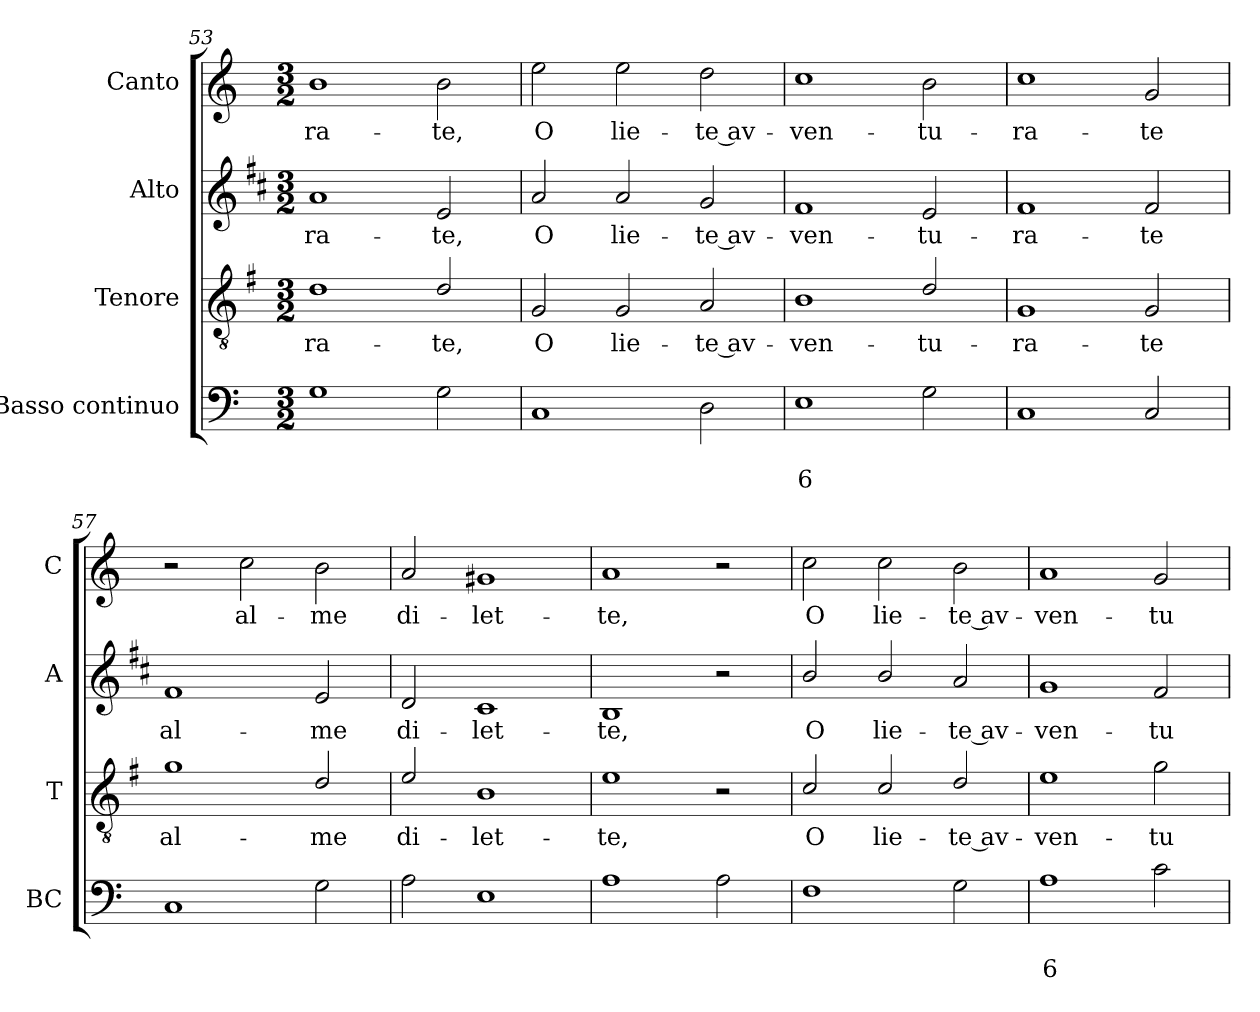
**kern	**text	**text	**kern	**text	**kern	**text	**kern	**text
*part4	*part4	*part4	*part3	*part3	*part2	*part2	*part1	*part1
*staff4	*staff4	*staff4	*staff3	*staff3	*staff2	*staff2	*staff1	*staff1
*I"Basso continuo	*	*	*I"Tenore	*	*I"Alto	*	*I"Canto	*
*I'BC	*	*	*I'T	*	*I'A	*	*I'C	*
*clefF4	*	*	*clefGv2	*	*clefG2	*	*clefG2	*
*	*	*	*ITrd4c7	*	*ITrd1c2	*	*	*
*k[]	*	*	*k[]	*	*k[]	*	*k[]	*
*C:	*	*	*C:	*	*C:	*	*C:	*
*M3/2	*	*	*M3/2	*	*M3/2	*	*M3/2	*
=53	=53	=53	=53	=53	=53	=53	=53	=53
!	!	!	!	!LO:LY:b	!	!LO:LY:b	!	!LO:LY:b
1G	.	.	1G	-ra-	1g	-ra-	1b	-ra-
!	!	!	!	!LO:LY:b	!	!LO:LY:b	!	!LO:LY:b
2G\	.	.	2G/	-te,	2d/	-te,	2b\	-te,
=54	=54	=54	=54	=54	=54	=54	=54	=54
!	!	!	!	!LO:LY:b	!	!LO:LY:b	!	!LO:LY:b
1C	.	.	2C/	O	2g/	O	2ee\	O
!	!	!	!	!LO:LY:b	!	!LO:LY:b	!	!LO:LY:b
.	.	.	2C/	lie-	2g/	lie-	2ee\	lie-
!	!	!	!	!LO:LY:b	!	!LO:LY:b	!	!LO:LY:b
2D\	.	.	2D/	-te av-	2f/	-te av-	2dd\	-te av-
=55	=55	=55	=55	=55	=55	=55	=55	=55
!	!	!LO:LY:b	!	!LO:LY:b	!	!LO:LY:b	!	!LO:LY:b
1E	.	6	1E	-ven-	1e	-ven-	1cc	-ven-
!	!	!	!	!LO:LY:b	!	!LO:LY:b	!	!LO:LY:b
2G\	.	.	2G/	-tu-	2d/	-tu-	2b\	-tu-
=56	=56	=56	=56	=56	=56	=56	=56	=56
!	!	!	!	!LO:LY:b	!	!LO:LY:b	!	!LO:LY:b
1C	.	.	1C	-ra-	1e	-ra-	1cc	-ra-
!	!	!	!	!LO:LY:b	!	!LO:LY:b	!	!LO:LY:b
2C/	.	.	2C/	-te	2e/	-te	2g/	-te
=57	=57	=57	=57	=57	=57	=57	=57	=57
!	!	!	!	!LO:LY:b	!	!LO:LY:b	!	!
1C	.	.	1c	al-	1e	al-	2r	.
!	!	!	!	!	!	!	!	!LO:LY:b
.	.	.	.	.	.	.	2cc\	al-
!	!	!	!	!LO:LY:b	!	!LO:LY:b	!	!LO:LY:b
2G\	.	.	2G/	-me	2d/	-me	2b\	-me
!!LO:LB:g=z
=58	=58	=58	=58	=58	=58	=58	=58	=58
!	!	!	!	!LO:LY:b	!	!LO:LY:b	!	!LO:LY:b
2A\	.	.	2A/	di-	2c/	di-	2a/	di-
!	!	!	!	!LO:LY:b	!	!LO:LY:b	!	!LO:LY:b
1E	.	.	1E	-let-	1B	-let-	1g#X	-let-
=59	=59	=59	=59	=59	=59	=59	=59	=59
!	!	!	!	!LO:LY:b	!	!LO:LY:b	!	!LO:LY:b
1A	.	.	1A	-te,	1A	-te,	1a	-te,
2A\	.	.	2r	.	2r	.	2r	.
=60	=60	=60	=60	=60	=60	=60	=60	=60
!	!	!	!	!LO:LY:b	!	!LO:LY:b	!	!LO:LY:b
1F	.	.	2F/	O	2a/	O	2cc\	O
!	!	!	!	!LO:LY:b	!	!LO:LY:b	!	!LO:LY:b
.	.	.	2F/	lie-	2a/	lie-	2cc\	lie-
!	!	!	!	!LO:LY:b	!	!LO:LY:b	!	!LO:LY:b
2G\	.	.	2G/	-te av-	2g/	-te av-	2b\	-te av-
=61	=61	=61	=61	=61	=61	=61	=61	=61
!	!	!LO:LY:b	!	!LO:LY:b	!	!LO:LY:b	!	!LO:LY:b
1A	.	6	1A	-ven-	1f	-ven-	1a	-ven-
!	!	!	!	!LO:LY:b	!	!LO:LY:b	!	!LO:LY:b
2c\	.	.	2c\	-tu-	2e/	-tu-	2g/	-tu-
=	=	=	=	=	=	=	=	=
*-	*-	*-	*-	*-	*-	*-	*-	*-
